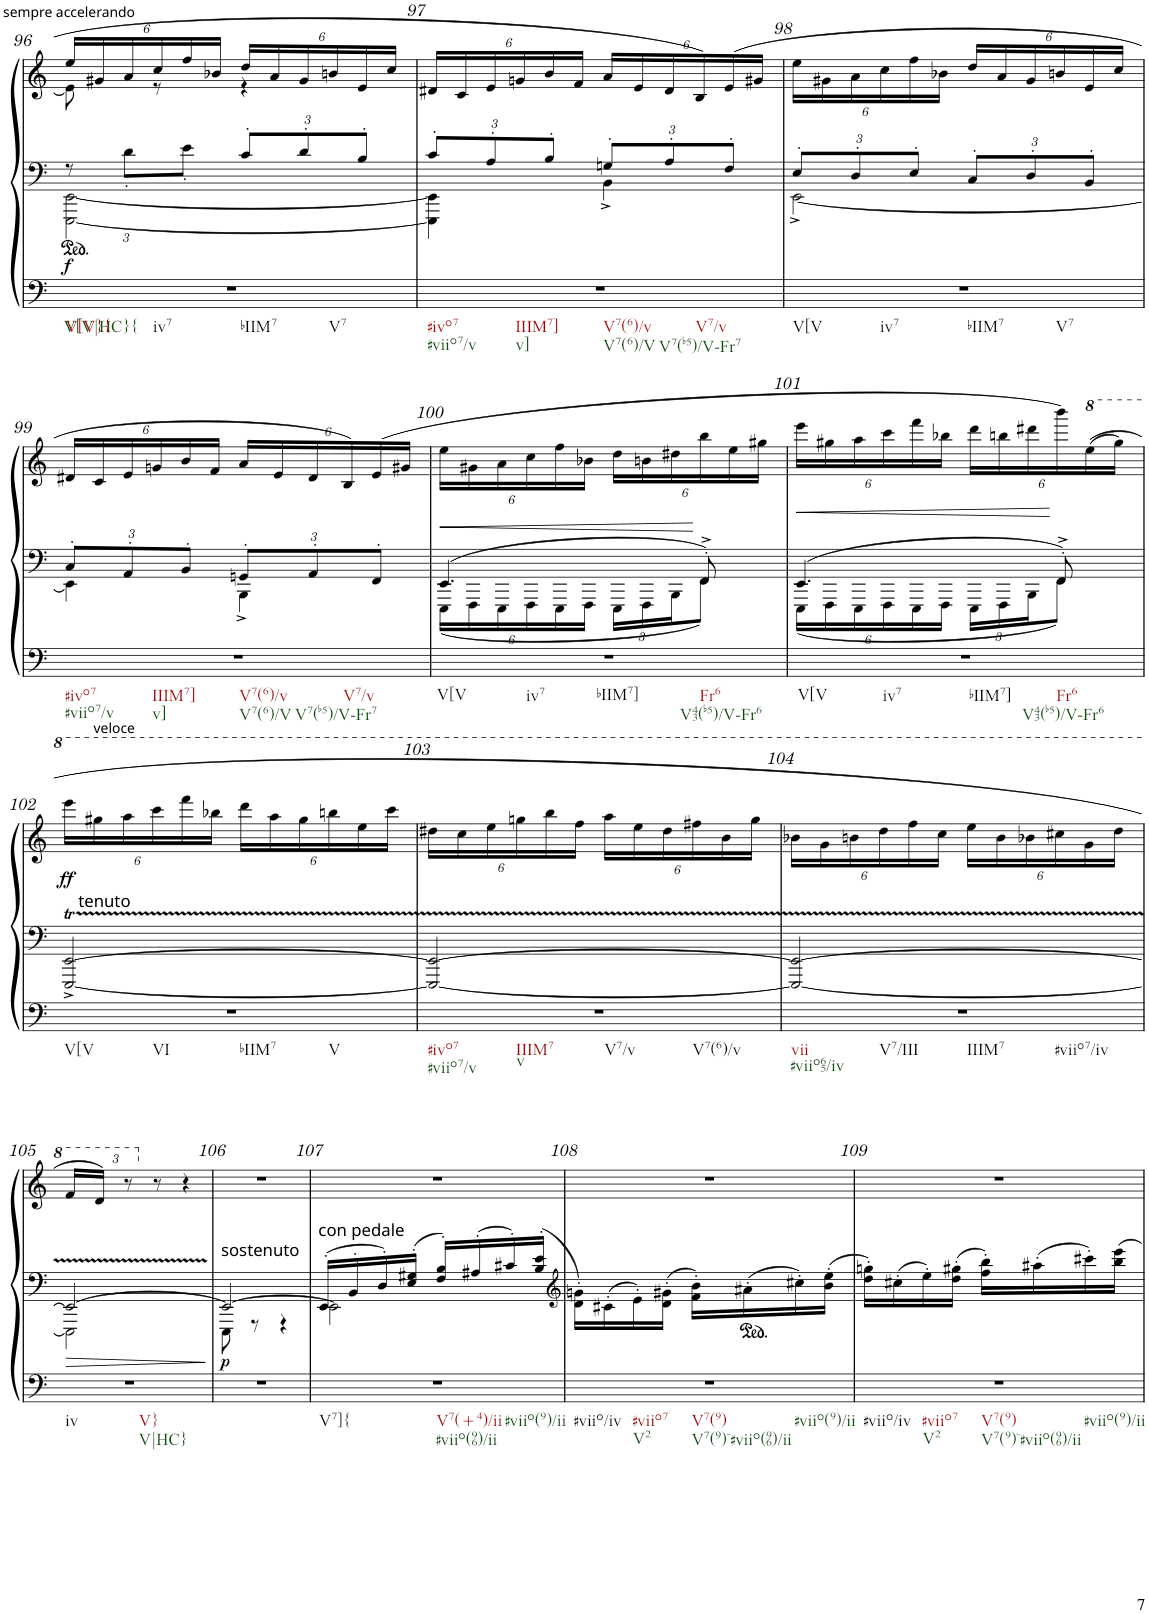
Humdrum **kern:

**kern	**kern	**dynam
*part1	*part1	*part1
*staff2	*staff1	*staff1/2
*I"Klavier	*	*
*I'Klav.	*	*
!!LO:PB:g=z
*clefF4	*clefG2	*
*k[]	*k[]	*
*C:	*C:	*
*M2/4	*M2/4	*
*Xbrackettup	*Xbrackettup	*
=96	=96	=96
*^	*^	*
!	!	!LO:TX:a:t=sempre accelerando	!	!
!	!	!	!	!LO:DY:b=2
12r	[2EEE\ [2EE\	24ee/LL	8e\]	f
.	.	24g#X/	.	.
12d'\L	.	24a/	.	.
.	.	24cc/	8r	.
12e'\J	.	24ff/	.	.
.	.	24b-X/JJ	.	.
12c'/L	.	24dd/LL	4r	.
.	.	24a/	.	.
12d'/	.	24g#/	.	.
.	.	24bn/	.	.
12B'/J	.	24e/	.	.
.	.	24cc/JJ	.	.
*	*	*v	*v	*
=97	=97	=97	=97
12c'/L	4EEE\] 4EE\]	24d#X/LL	.
.	.	24c/	.
12A'/	.	24e/	.
.	.	24gn/	.
12B'/J	.	24b/	.
.	.	24f/JJ	.
12Gn'/L	4BB^\	24a/LL	.
.	.	24e/	.
12A'/	.	24d#/	.
.	.	24B/	.
12F'/J	.	(24e/	.
.	.	24g#X/JJ	.
=98	=98	=98	=98
12E'/L	[2EE^\	24ee\LL	.
.	.	24g#X\	.
12D'/	.	24a\	.
.	.	24cc\	.
12E'/J	.	24ff\	.
.	.	24b-X\JJ	.
12C'/L	.	24dd/LL	.
.	.	24a/	.
12D'/	.	24g#/	.
.	.	24bn/	.
12BB'/J	.	24e/	.
.	.	24cc/JJ	.
!!LO:LB:g=z
=99	=99	=99	=99
12C'/L	4EE\]	24d#X/LL	.
.	.	24c/	.
12AA'/	.	24e/	.
.	.	24gn/	.
12BB'/J	.	24b/	.
.	.	24f/JJ	.
12GGn'/L	4BBB^\	24a/LL	.
.	.	24e/	.
12AA'/	.	24d#/	.
.	.	24B/)	.
12FF'/J	.	(24e/	.
.	.	24g#X/JJ	.
=100	=100	=100	=100
4.EE/	24EEE\LL	24ee\LL	.
.	24FFF\	24g#X\	.
.	24EEE\	24a\	.
.	24FFF\	24cc\	.
.	24EEE\	24ff\	.
.	24FFF\JJ	24b-X\JJ	.
.	24EEE\LL	24dd\LL	.
.	24FFF\	24bn\	.
.	24BBB\J	24dd#X\	.
8FF'^/	8FF\J	24bb\	.
.	.	24ee\	.
.	.	24gg#X\JJ	.
=101	=101	=101	=101
4.EE/	24EEE\LL	24eee\LL	.
.	24FFF\	24gg#X\	.
.	24EEE\	24aa\	.
.	24FFF\	24ccc\	.
.	24EEE\	24fff\	.
.	24FFF\JJ	24bb-X\JJ	.
.	24EEE\LL	24ddd\LL	.
.	24FFF\	24bbn\	.
.	24BBB\J	24ddd#X\	.
8FF'^/	8FF\J	24bbb\)	.
.	.	((24eee\	.
.	.	24ggg#\JJ)	.
*v	*v	*	*
!!LO:LB:g=z
=102	=102	=102
!LO:TX:a:t=tenuto	!	!
!	!	!LO:DY:b
[2EEE/T^ [2EE/T^	24eeee\LL	ff
!	!LO:TX:a:t=veloce	!
.	24ggg#X\	.
.	24aaa\	.
.	24cccc\	.
.	24ffff\	.
.	24bbb-X\JJ	.
.	24dddd\LL	.
.	24aaa\	.
.	24ggg#\	.
.	24bbbn\	.
.	24eee\	.
.	24cccc\JJ	.
=103	=103	=103
2EEE/_ 2EE/_	24ddd#X\LL	.
.	24ccc\	.
.	24eee\	.
.	24gggn\	.
.	24bbb\	.
.	24fff\JJ	.
.	24aaa\LL	.
.	24eee\	.
.	24ddd#\	.
.	24fff#X\	.
.	24bb\	.
.	24ggg\JJ	.
=104	=104	=104
2EEE/_ 2EE/_	24bb-X\LL	.
.	24gg\	.
.	24bbn\	.
.	24ddd\	.
.	24fff\	.
.	24ccc\JJ	.
.	24eee\LL	.
.	24bb\	.
.	24bb-X\	.
.	24ccc#X\	.
.	24gg\	.
.	24ddd\JJ	.
!!LO:LB:g=z
=105	=105	=105
*^	*	*
2EE/_	2EEE\]	24ff/LL	.
.	.	24dd/JJ)	.
.	.	12r	.
.	.	12r	.
.	.	4r	.
=106	=106	=106	=106
!LO:TX:a:t=sostenuto	!	!	!
!	!	!	!LO:DY:b=2
2EE/_	8EEE\	2r	p
.	8r	.	.
.	4r	.	.
=107	=107	=107	=107
!LO:TX:a:t=con pedale	!	!	!
16EE'/LL	2EE\]	2r	.
16BB'/	.	.	.
16D'/	.	.	.
16E/' 16G#X/'JJ	.	.	.
16F/' 16B/'LL	.	.	.
16A#X'/	.	.	.
16c#X'/	.	.	.
16B/' 16e/'JJ	.	.	.
*v	*v	*	*
=108	=108	=108
*clefG2	*	*
16d\' 16gn\'LL	2r	.
16c#X'\	.	.
16e'\	.	.
16d\' 16g#X\'JJ	.	.
16f\' 16b\'LL	.	.
16a#X'\	.	.
16cc#X'\	.	.
16b\' 16ee\'JJ	.	.
=109	=109	=109
16dd\' 16ggn\'LL	2r	.
16cc#X'\	.	.
16ee'\	.	.
16dd\' 16gg#X\'JJ	.	.
16ff\' 16bb\'LL	.	.
16aa#X'\	.	.
16ccc#X'\	.	.
16bb\ 16eee\JJ	.	.
=	=	=
*-	*-	*-
